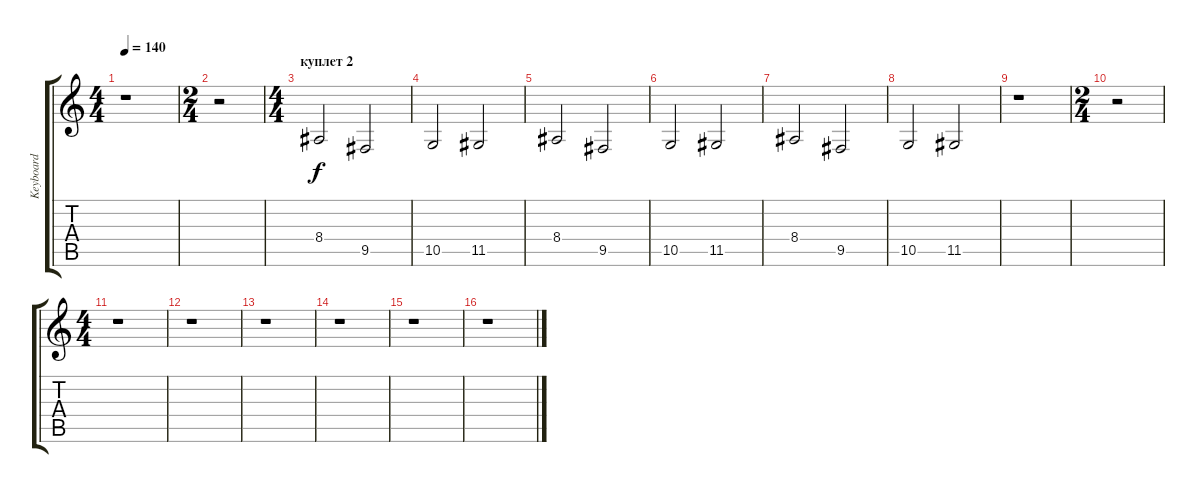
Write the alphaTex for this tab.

\track ("Keyboard" "Keyboard") {instrument stringensemble2}
\staff {score tabs}
\tuning (E4 B3 G3 D3 A2 E2) {hide}
\ts (4 4)
\tempo 140
\clef g2
\ks c
r.1{dy f} |
\ts (2 4)
r.2 |
\ts (4 4)
\section ("" "куплет 2")
8.4.2 9.5.2 |
10.5.2 11.5.2 |
8.4.2 9.5.2 |
10.5.2 11.5.2 |
8.4.2 9.5.2 |
10.5.2 11.5.2 |
r.1 |
\ts (2 4)
r.2 |
\ts (4 4)
r.1 |
r.1 |
r.1 |
r.1 |
r.1 |
r.1
